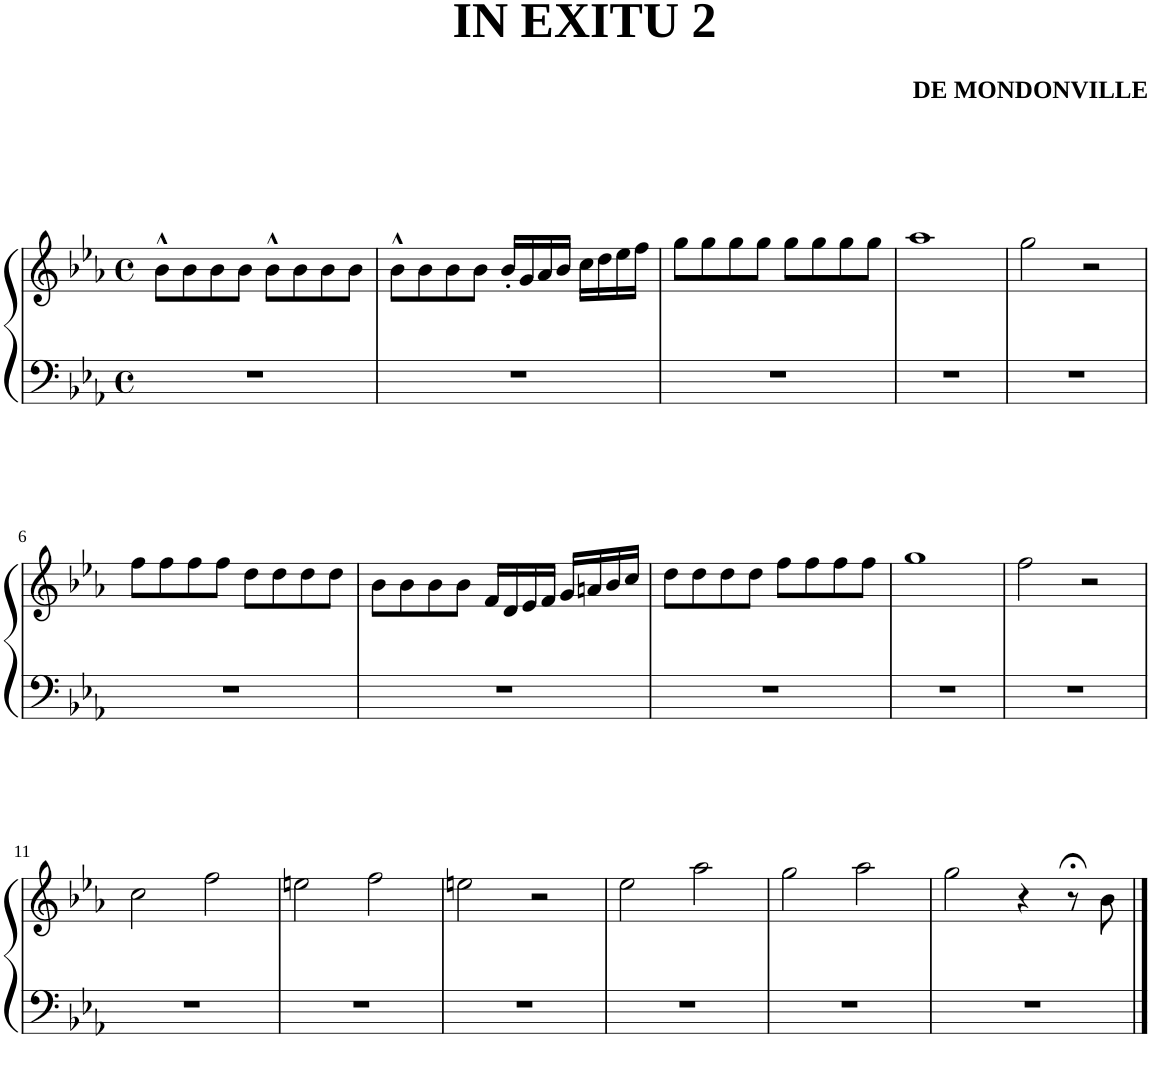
**kern	**kern
*part1	*part1
*staff2	*staff1
*I"Piano	*
*I'Pno	*
*clefF4	*clefG2
*k[b-e-a-]	*k[b-e-a-]
*E-:	*E-:
*M4/4	*M4/4
*met(c)	*met(c)
=1	=1
1r	8b-^^\L
.	8b-\
.	8b-\
.	8b-\J
.	8b-^^\L
.	8b-\
.	8b-\
.	8b-\J
=2	=2
1r	8b-^^\L
.	8b-\
.	8b-\
.	8b-\J
.	16b-'/LL
.	16g/
.	16a-/
.	16b-/JJ
.	16cc\LL
.	16dd\
.	16ee-\
.	16ff\JJ
=3	=3
1r	8gg\L
.	8gg\
.	8gg\
.	8gg\J
.	8gg\L
.	8gg\
.	8gg\
.	8gg\J
=4	=4
1r	1aa-
=5	=5
1r	2gg\
.	2r
!!LO:LB:g=z
=6	=6
1r	8ff\L
.	8ff\
.	8ff\
.	8ff\J
.	8dd\L
.	8dd\
.	8dd\
.	8dd\J
=7	=7
1r	8b-\L
.	8b-\
.	8b-\
.	8b-\J
.	16f/LL
.	16d/
.	16e-/
.	16f/JJ
.	16g/LL
.	16an/
.	16b-/
.	16cc/JJ
=8	=8
1r	8dd\L
.	8dd\
.	8dd\
.	8dd\J
.	8ff\L
.	8ff\
.	8ff\
.	8ff\J
=9	=9
1r	1gg
=10	=10
1r	2ff\
.	2r
!!LO:LB:g=z
=11	=11
1r	2cc\
.	2ff\
=12	=12
1r	2een\
.	2ff\
=13	=13
1r	2een\
.	2r
=14	=14
1r	2ee-\
.	2aa-\
=15	=15
1r	2gg\
.	2aa-\
=16	=16
1r	2gg\
.	4r
.	8r;<
.	8b-\
==	==
*-	*-
